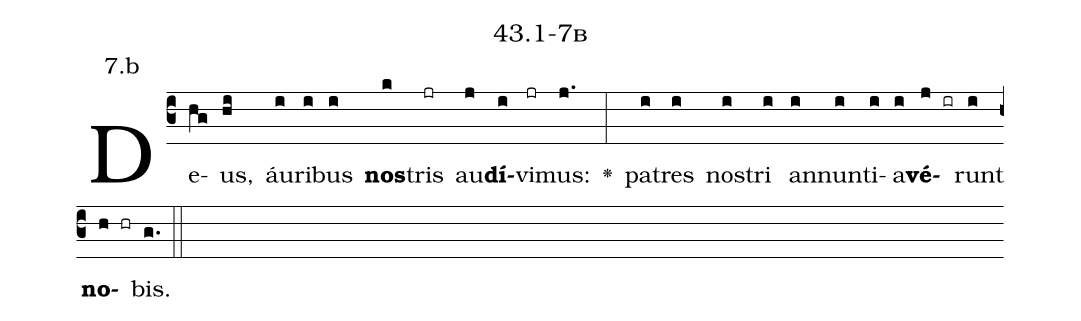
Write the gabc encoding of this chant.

name: 43.1-7b;
annotation: 7.b;
%%
(c3)De(hg)us,(hi) áu(i)ri(i)bus(i) <b>nos</b>(k)tris(jr) au(j)<b>dí</b>(i)vi(jr)mus:(j.) <v>\greheightstar</v>(:) pa(i)tres(i) nos(i)tri(i) an(i)nun(i)ti(i)a(i)<b>vé</b>(j ir)runt(i) <b>no</b>(h hr)bis.(g.) (::)


%E(i) u(i) o(j) u(i) a(h) e.(g.) (::)
